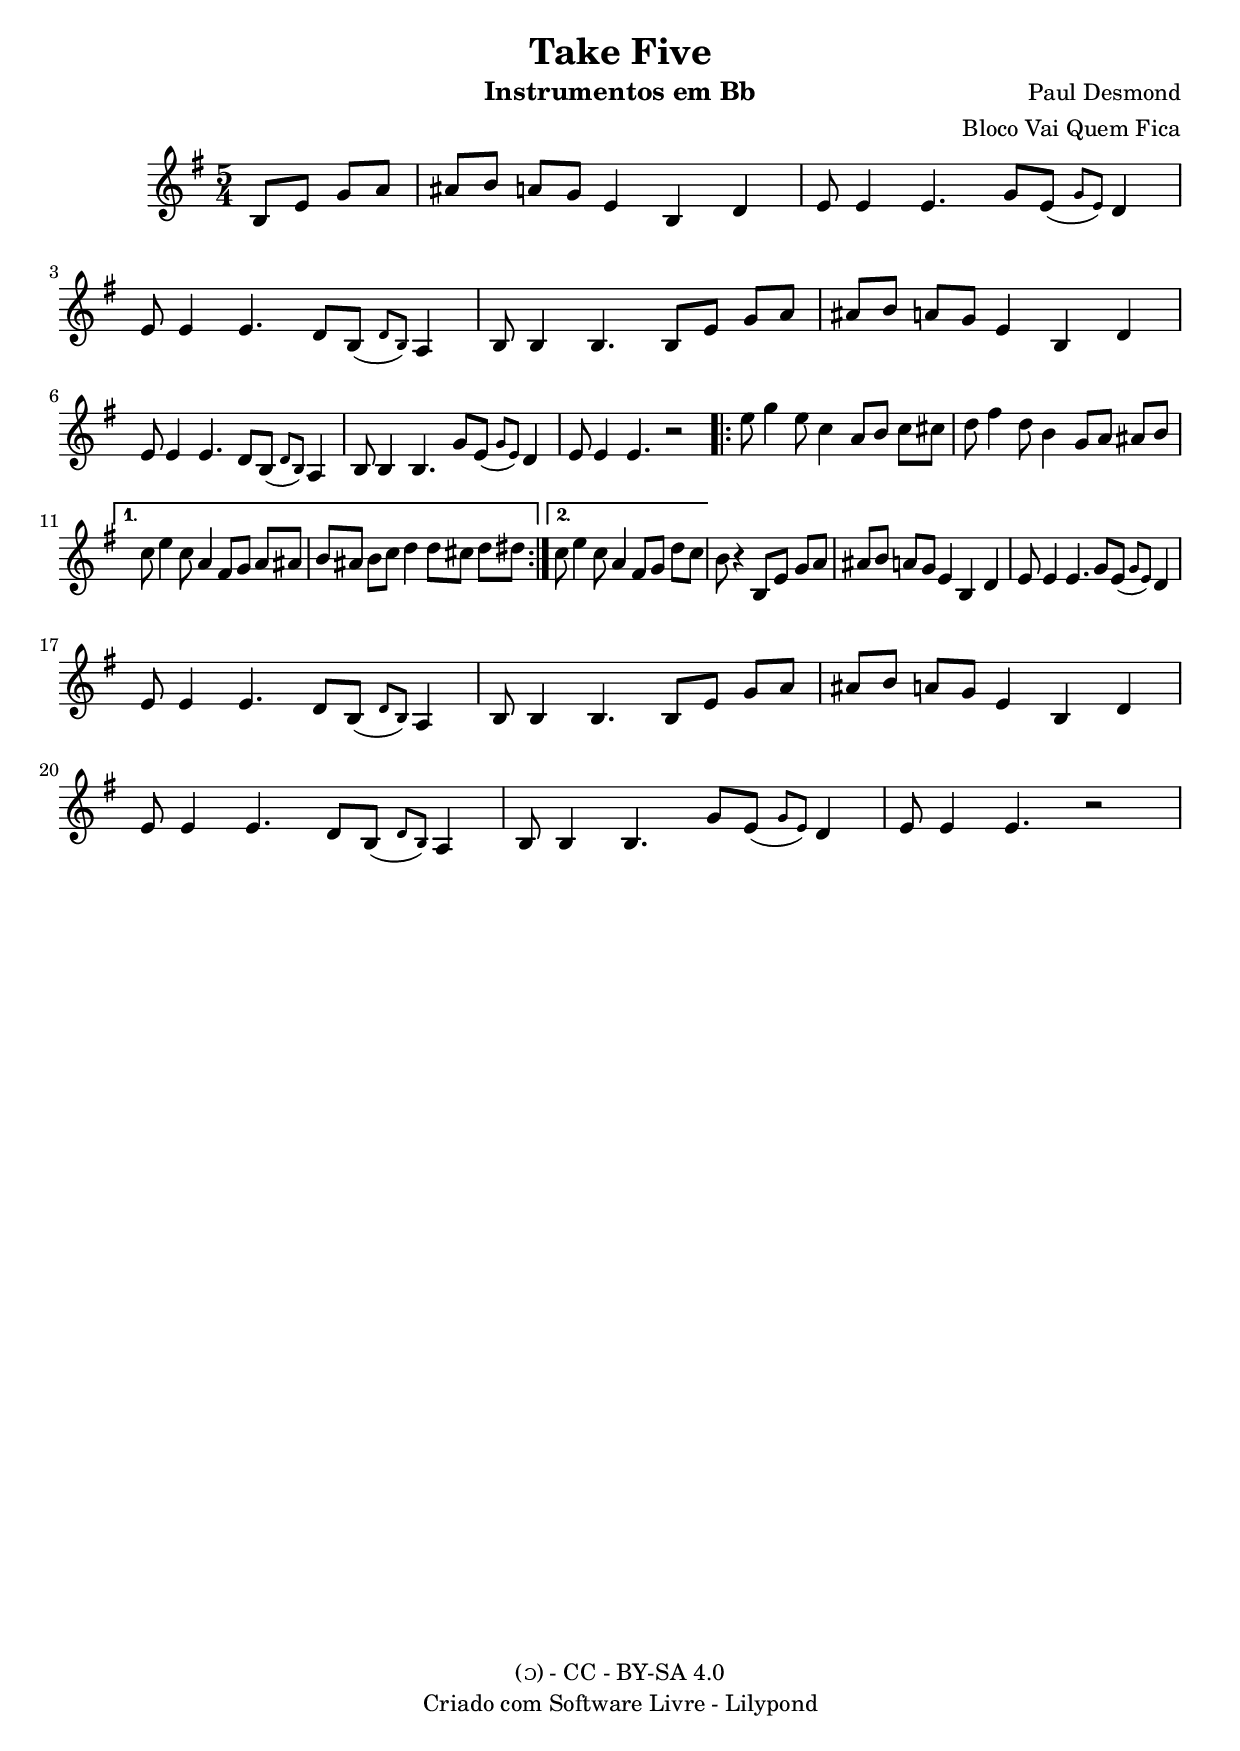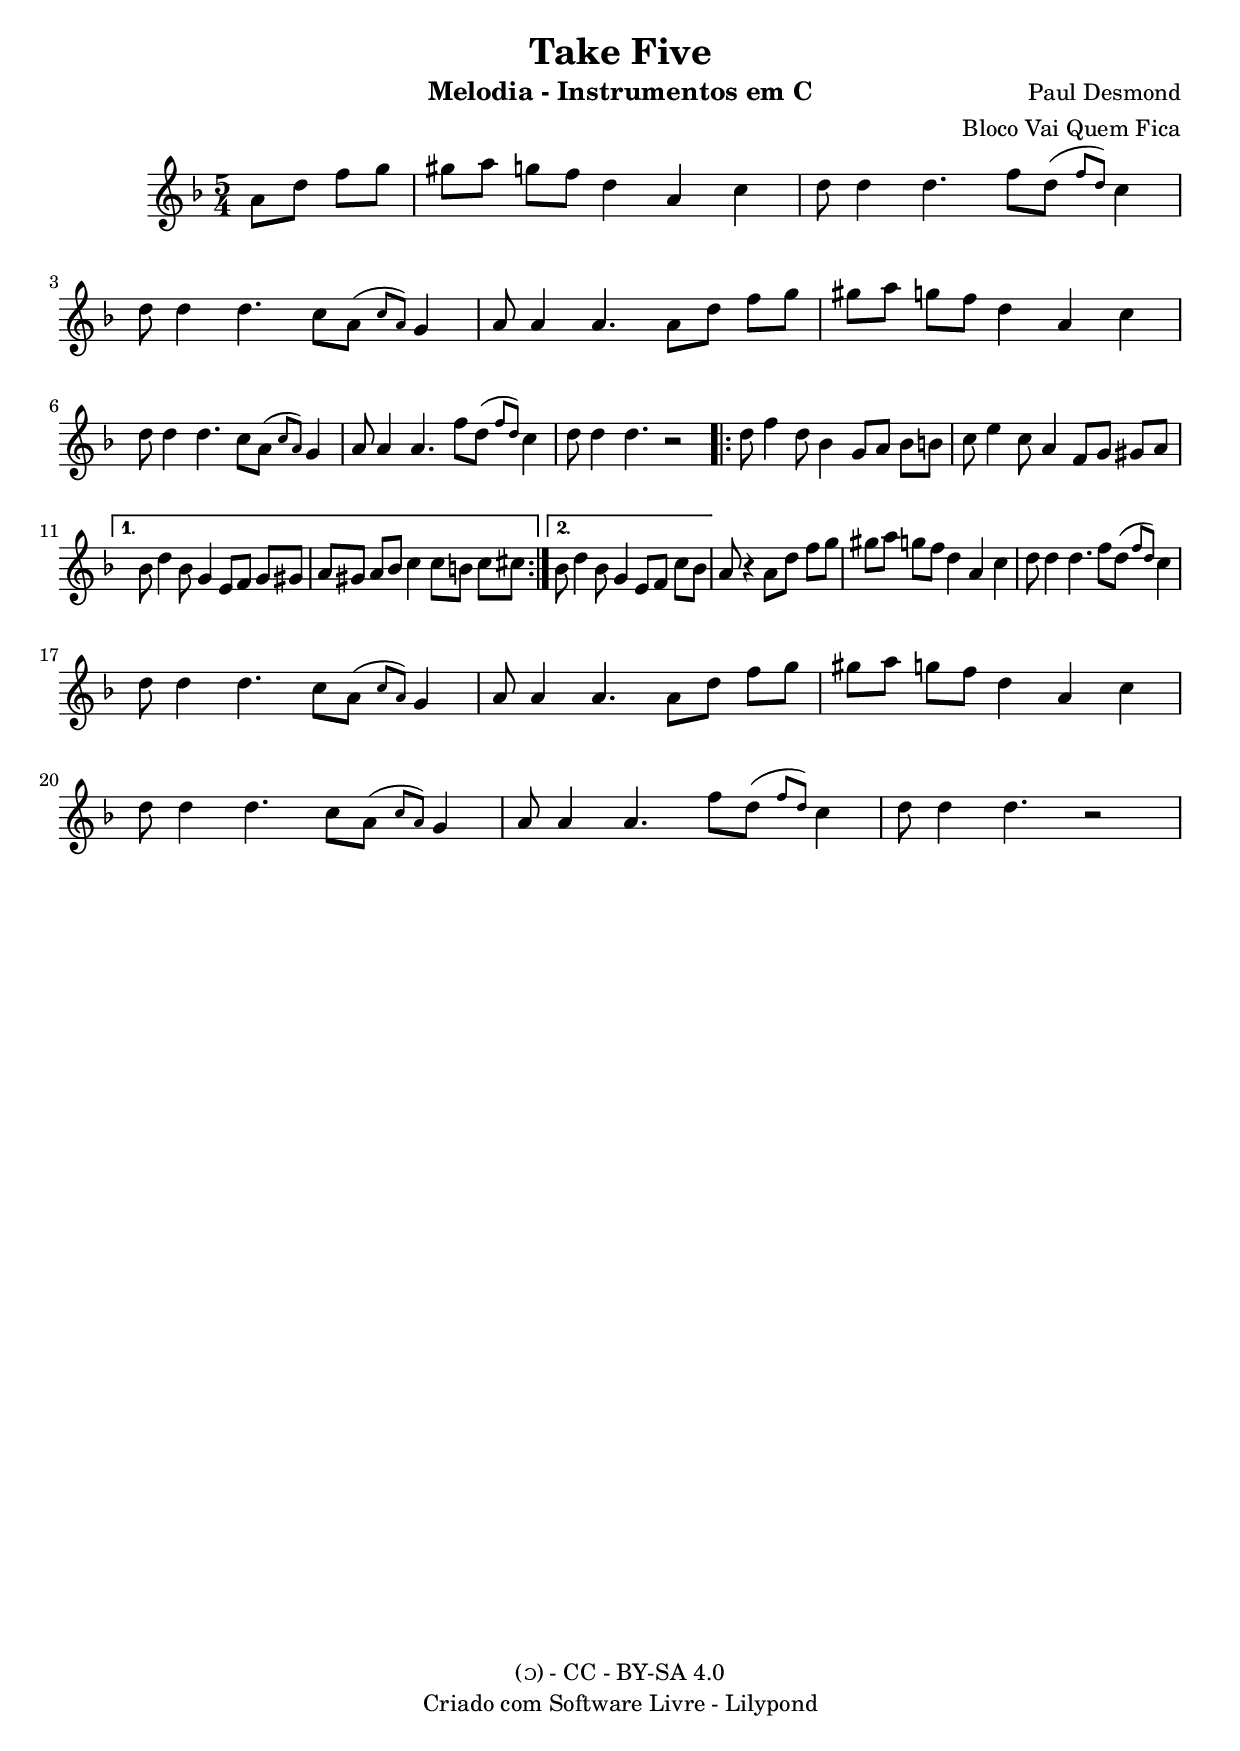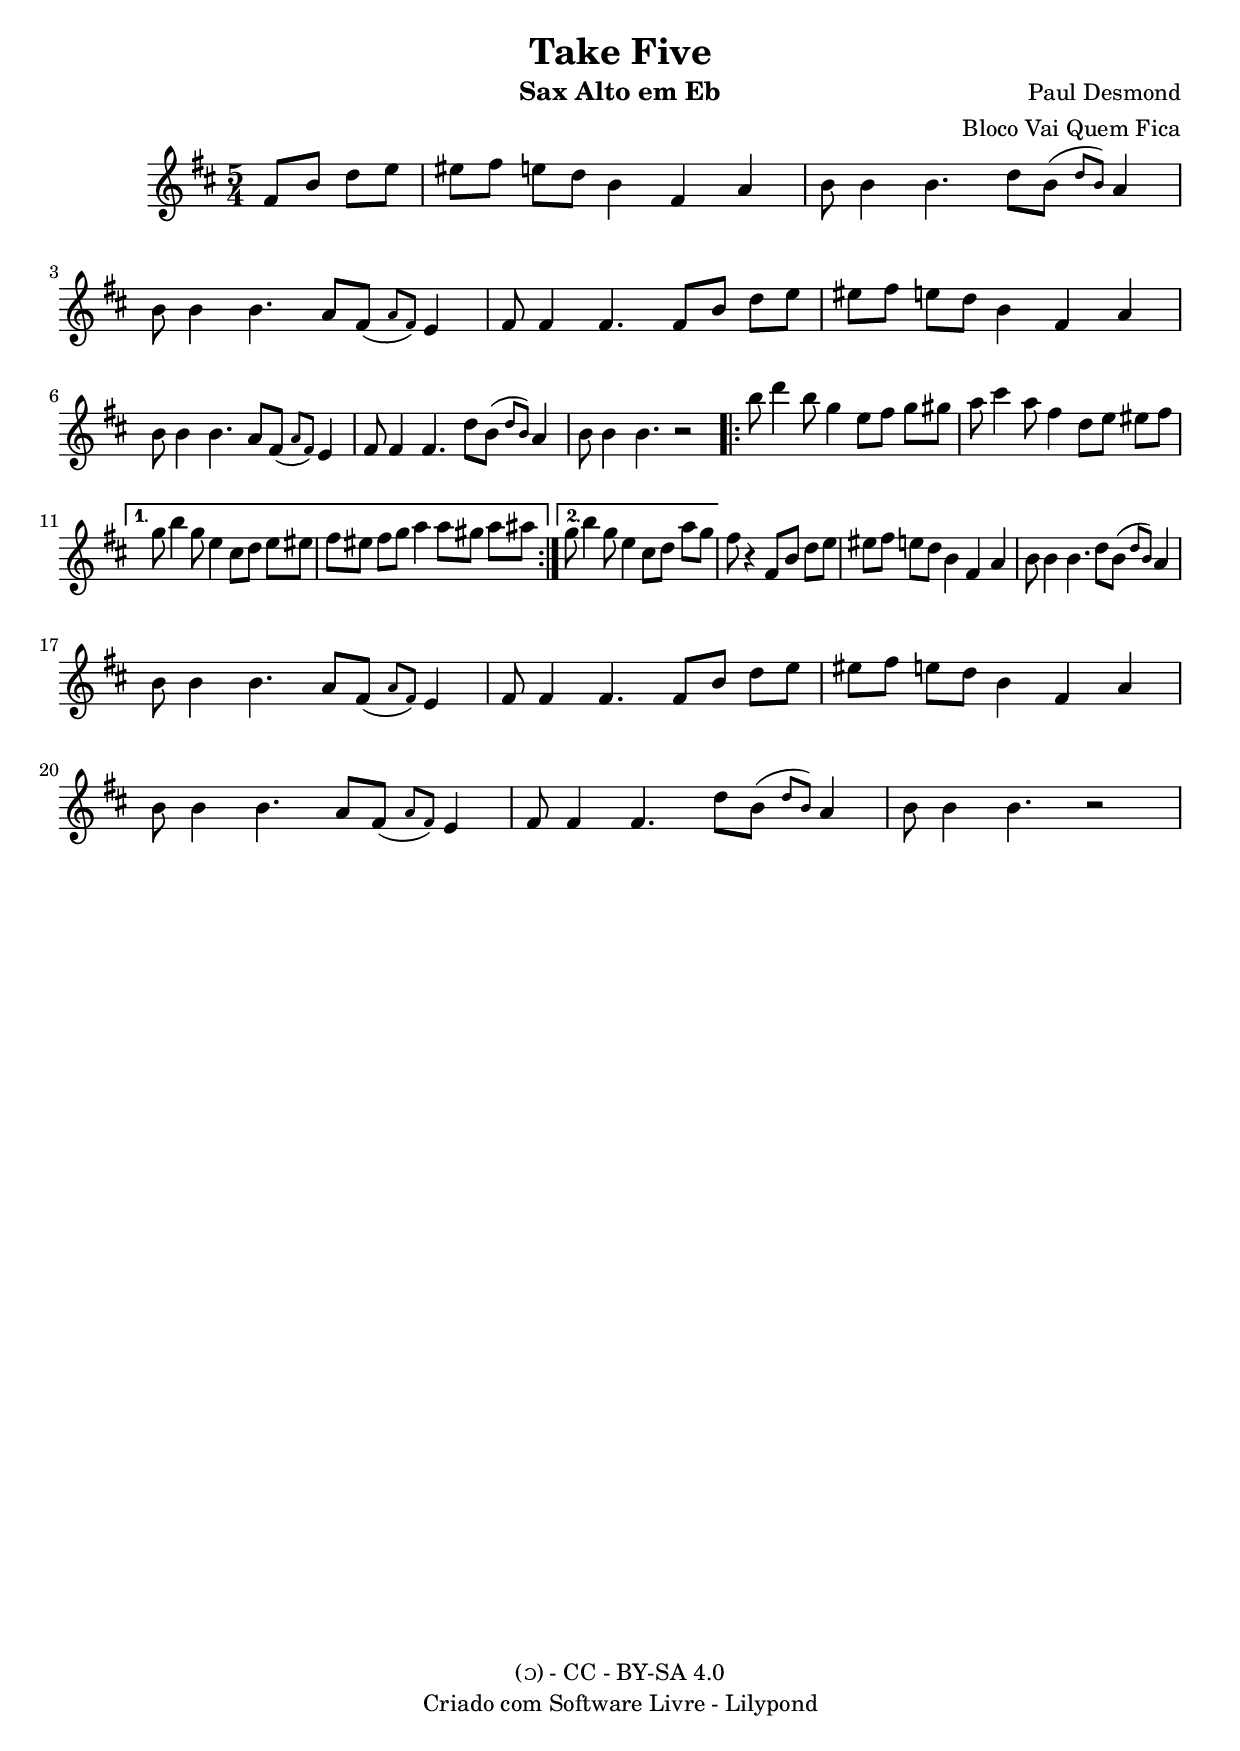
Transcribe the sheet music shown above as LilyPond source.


parteAsax = \relative c'' {
  \partial 2 { b8 e g a }| ais b a g e4 b d |
  e8 e4 e4. g8 e( \grace {g e)} d4 | \break
  e8 e4 e4. d8 b( \grace {d b)} a4 |
  b8 b4 b4. b8 e g a | ais b a g e4 b d | \break
  e8 e4 e4. d8 b( \grace {d b)}  a4 |
  b8 b4 b4. g'8 e( \grace {g e)} d4 |
  e8 e4 e4. r2
}

parteBsax = \relative c'' {
  \repeat volta 2 {
    e'8 g4 e8 c4 a8 b c cis | d fis4 d8 b4 g8 a ais b | \break
  }
  \alternative {
    {c8 e4 c8 a4 fis8 g a ais | b ais b c d4 d8 cis d dis |}
    {c8 e4 c8 a4 fis8 g d' c }
  }
  b r4
  \parteAsax
}

parteBinstrumentoemC = \relative c'' {
  \repeat volta 2 {
    e'8 g4 e8 c4 a8 b c cis | d fis4 d8 b4 g8 a ais b | \break
  }
  \alternative {
    {c8 e4 c8 a4 fis8 g a ais | b ais b c d4 d8 cis d dis |}
    {c8 e4 c8 a4 fis8 g d' c }
  }
  b r4
  \transpose c c' {
  \parteAsax
  }

}
\book {
  \bookOutputSuffix "Sax Alto em Eb"
  \header {
   title = "Take Five"
   composer = "Paul Desmond"
   instrument = "Sax Alto em Eb"
   arranger = "Bloco Vai Quem Fica"
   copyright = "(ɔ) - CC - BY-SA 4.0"
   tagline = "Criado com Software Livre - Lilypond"  % removida mensagem de lilypond
 }
\score {
  <<
    \new Staff {
      \time 5/4
      \clef G
      \key d \major
      \transpose g d {
      \parteAsax
      \parteBsax
      }
    }
  >>
  \layout {}
}
}
\book {
  \bookOutputSuffix "Instrumentos em Bb"
  \header {
   title = "Take Five"
   composer = "Paul Desmond"
   instrument = "Instrumentos em Bb"
   arranger = "Bloco Vai Quem Fica"
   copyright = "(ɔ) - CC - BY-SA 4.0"
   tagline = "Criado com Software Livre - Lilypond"  % removida mensagem de lilypond
 }
 \score {
  <<
    \new Staff {
      \new Voice = "instrumentosBb" {
        \set midiInstrument = #"trumpet"
        \time 5/4
        \clef G
        \key g \major
        \transpose c c, {
        \parteAsax
        \parteBsax
        }
      }
    }
  >>
  \layout {}
 }
}

\book {
  \bookOutputSuffix "Instrumentos em C"
  \header {
   title = "Take Five"
   composer = "Paul Desmond"
   instrument = "Melodia - Instrumentos em C"
   arranger = "Bloco Vai Quem Fica"
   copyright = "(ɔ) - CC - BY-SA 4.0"
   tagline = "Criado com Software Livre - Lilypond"  % removida mensagem de lilypond
 }
 \score {
  <<
    \new Staff {
      \new Voice = "instrumentosBb" {
        \set midiInstrument = #"trumpet"
        \time 5/4
        \clef G
        \key f \major
        \transpose c bes, {
        \parteAsax
        \transpose c c,{\parteBinstrumentoemC}
        }
      }
    }
  >>
  \layout {}
 }
}

 \score {
  <<
    \new Staff {
      \new Voice = "trompetemidi" {
        \set midiInstrument = #"trumpet"
        \time 5/4
        \clef G
        \key g \major
        \transpose c bes, {
        \parteAsax
        \unfoldRepeats
        \parteBsax
        }
      }
    }
  >>
\midi {
	  \tempo 4 = 160
	    \context {
	      \Voice
	    \consists "Staff_performer"
	  }
	}
 }
\version "2.18.2"